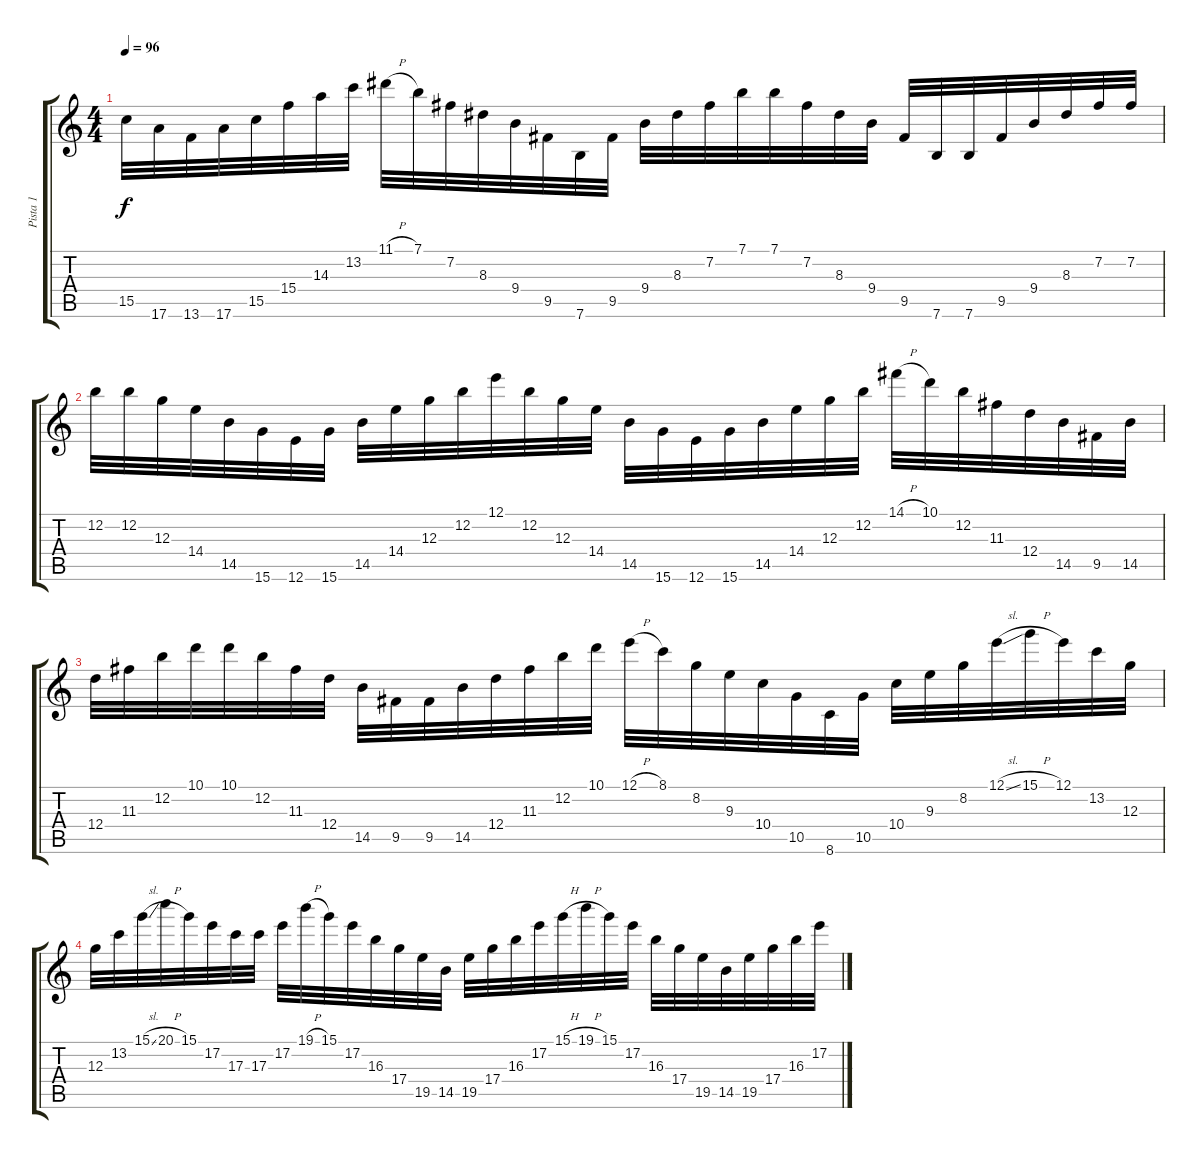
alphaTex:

\track ("Pista 1" "Pista 1") {instrument overdrivenguitar}
\staff {score tabs}
\tuning (E4 B3 G3 D3 A2 E2) {hide}
\ts (4 4)
\tempo 96
\clef g2
\ks c
15.5.32{dy f} 17.6.32 13.6.32 17.6.32 15.5.32 15.4.32 14.3.32 13.2.32 11.1{h}.32 7.1.32 7.2.32 8.3.32 9.4.32 9.5.32 7.6.32 9.5.32 9.4.32 8.3.32 7.2.32 7.1.32 7.1.32 7.2.32 8.3.32 9.4.32 9.5.32 7.6.32 7.6.32 9.5.32 9.4.32 8.3.32 7.2.32 7.2.32 |
12.2.32 12.2.32 12.3.32 14.4.32 14.5.32 15.6.32 12.6.32 15.6.32 14.5.32 14.4.32 12.3.32 12.2.32 12.1.32 12.2.32 12.3.32 14.4.32 14.5.32 15.6.32 12.6.32 15.6.32 14.5.32 14.4.32 12.3.32 12.2.32 14.1{h}.32 10.1.32 12.2.32 11.3.32 12.4.32 14.5.32 9.5.32 14.5.32 |
12.4.32 11.3.32 12.2.32 10.1.32 10.1.32 12.2.32 11.3.32 12.4.32 14.5.32 9.5.32 9.5.32 14.5.32 12.4.32 11.3.32 12.2.32 10.1.32 12.1{h}.32 8.1.32 8.2.32 9.3.32 10.4.32 10.5.32 8.6.32 10.5.32 10.4.32 9.3.32 8.2.32 12.1{sl}.32 15.1{h}.32 12.1.32 13.2.32 12.3.32 |
12.3.32 13.2.32 15.1{sl}.32 20.1{h}.32 15.1.32 17.2.32 17.3.32 17.3.32 17.2.32 19.1{h}.32 15.1.32 17.2.32 16.3.32 17.4.32 19.5.32 14.5.32 19.5.32 17.4.32 16.3.32 17.2.32 15.1{h}.32 19.1{h}.32 15.1.32 17.2.32 16.3.32 17.4.32 19.5.32 14.5.32 19.5.32 17.4.32 16.3.32 17.2.32
